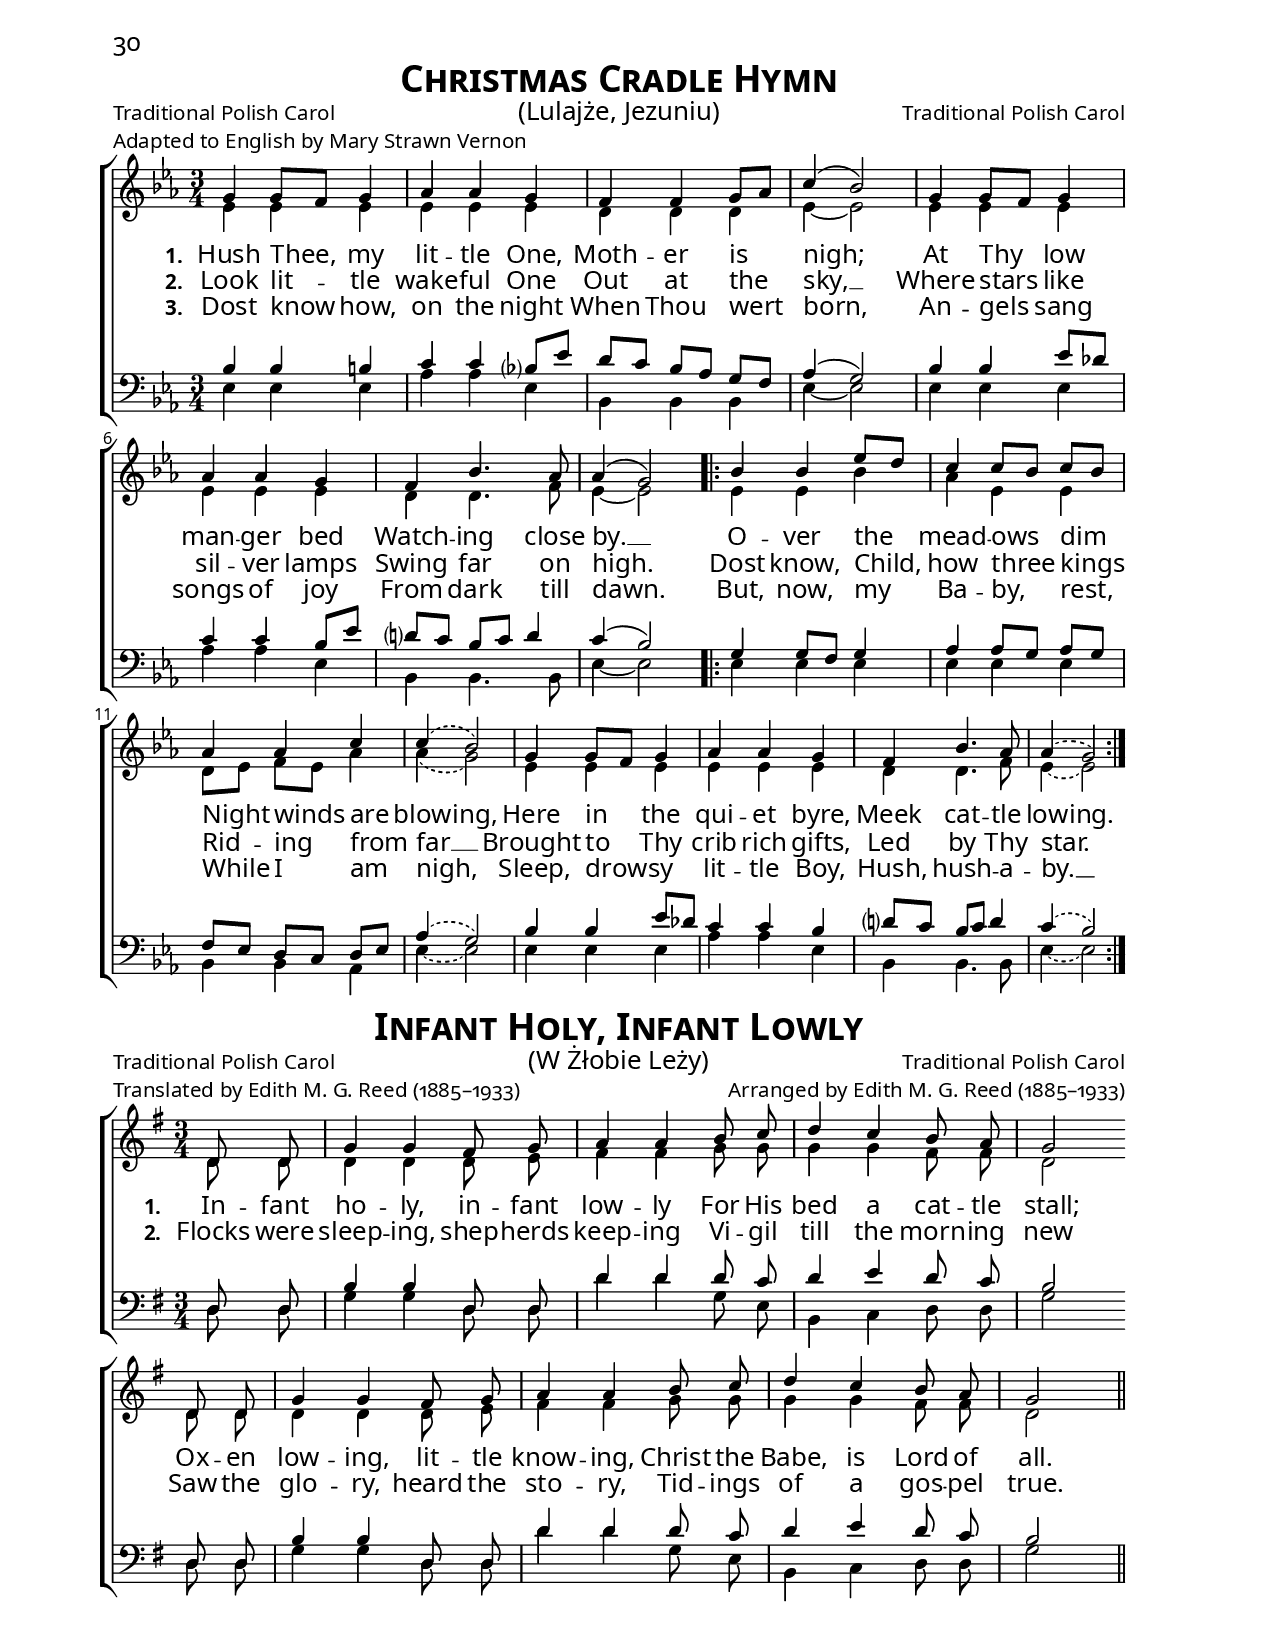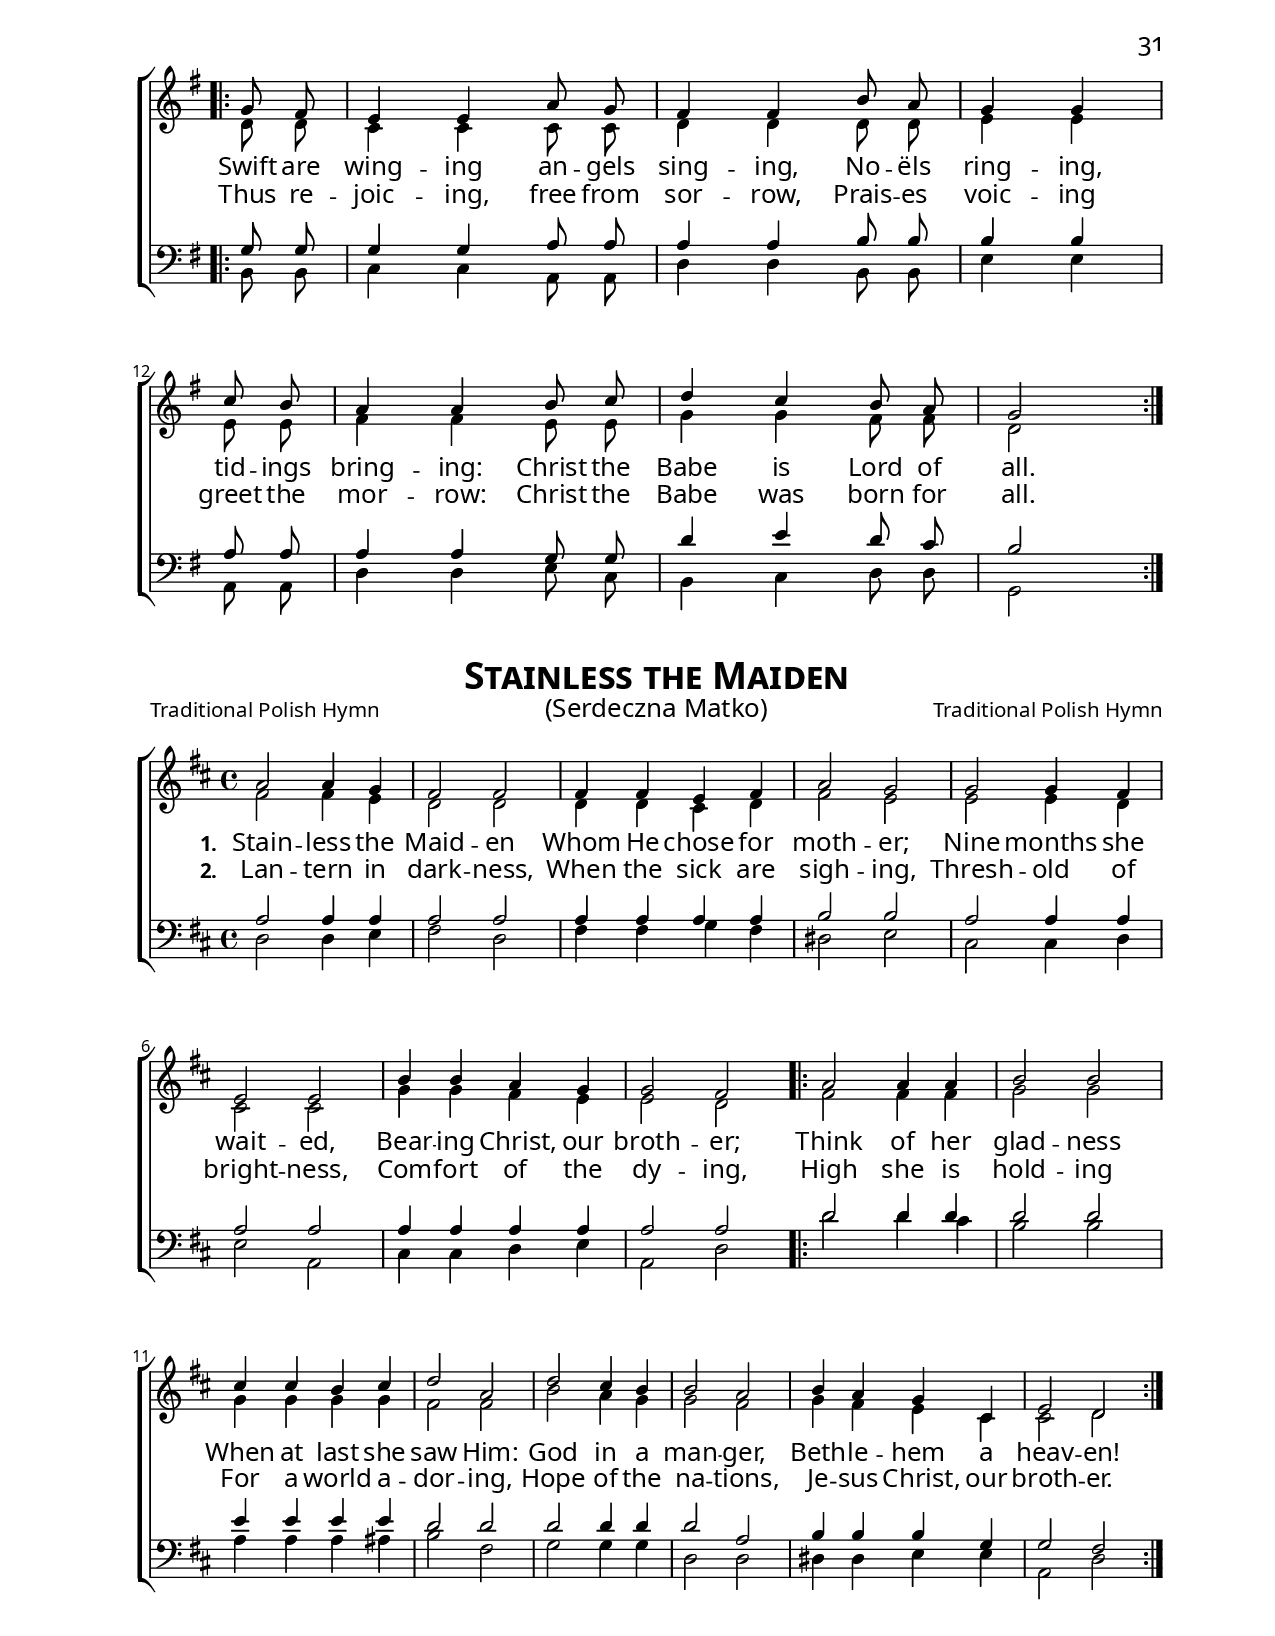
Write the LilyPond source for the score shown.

\version "2.14.2"
\include "util.ly"
\header {
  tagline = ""
}
\paper {
  print-all-headers = ##t
  paper-height = 11\in
  paper-width = 8.5\in
  indent = 0\in
  %system-system-spacing = #'((basic-distance . 10) (padding . 0))
  %system-system-spacing =
  %  #'((basic-distance . 0)
  %     (minimum-distance . 0)
  %     (padding . -0.35)
  %     (stretchability . 100))
  score-markup-spacing =
    #'((basic-distance . 2)
       (minimum-distance . 0)
       (padding . 0)
       (stretchability . 50))
  system-system-spacing =
    #'((basic-distance . 0)
       (minimum-distance . 0)
       (padding . -10)
       (stretchability . 100))
  markup-system-spacing =
    #'((basic-distance . 0)
       (minimum-distance . 0)
       (padding . 0)
       (stretchability . 0))
  % last-bottom-spacing =
  %   #'((basic-distance . 0)
  %      (minimum-distance . 0)
  %      (padding . 0)
  %      (stretchability . 0))
  ragged-last-bottom = ##f
  ragged-bottom = ##f
  two-sided = ##t
  inner-margin = 1\in
  outer-margin = 0.75\in
  top-margin = 0.26\in
  bottom-margin = 0.25\in
  first-page-number = #30
  print-first-page-number = ##t
  scoreTitleMarkup = \markup { \column {
    %\on-the-fly \print-all-headers { \bookTitleMarkup \hspace #1 }
    \fill-line {
      \null
      \fontsize #4 \bold \fromproperty #'header:title
      \null
    }
    \fill-line {
      \fromproperty #'header:poet
      \fontsize #4 \bold \fromproperty #'header:subtitle
      \fromproperty #'header:composer
    }
    \fill-line {
      \fromproperty #'header:meter
      \null
      \fromproperty #'header:arranger
    }
  }
  }

  headerLine = ""
  oddHeaderMarkup = \markup\fill-line{
     \override #'(font-name . "Garamond Premier Pro")\abs-fontsize #12.5
     \combine 
        \fill-line{"" \on-the-fly #print-page-number-check-first
        \oldStylePageNum""
        }
        \fill-line{\headerLine}
  }
  evenHeaderMarkup = \markup {
     \override #'(font-name . "Garamond Premier Pro")\abs-fontsize #12.5
     \combine
        \on-the-fly #print-page-number-check-first
        \oldStylePageNum""
        \fill-line{\headerLine}
  }
}
#(set-global-staff-size 18) \paper{ #(define fonts (make-pango-font-tree "Garamond Premier Pro" "Garamond Premier Pro" "Garamond Premier Pro" (/ 18 20))) }
global = {
  \key ees \major
  \time 3/4
  \autoBeamOff
}

sopMusic = \relative c' {
  g'4 g8[ f] g4 |
  aes aes g |
  f f g8[ aes] |
  c4( bes2) |
  g4 g8[ f] g4 |
  
  aes aes g |
  f bes4. aes8 |
  aes4( g2) |
  \repeat volta 2 {
    bes4 bes ees8[ d] |
    c4 c8[ bes] c[ bes] |

    aes4 aes c |
    \slurDashed c( bes2) |
    g4 g8[ f] g4 |
    aes aes g |
    f bes4. aes8 |
    aes4( g2)
  }
}
sopWords = \lyricmode {
  
}

altoMusic = \relative c' {
  ees4 ees ees |
  ees ees ees |
  d d d |
  ees~ ees2 |

  ees4 ees ees |
  ees ees ees |
  d d4. f8 |
  ees4~ ees2 |

  \repeat volta 2 {
    ees4 ees bes' |
    aes ees ees |
    d8[ ees] f[ ees] aes4 |
    \slurDashed aes( g2) |

    ees4 ees ees |
    ees ees ees |
    d d4. f8 |
    \tieDashed ees4~ ees2 |
  }
}
altoWords = \lyricmode {
  \dropLyricsV
  \set stanza = "1. "

  Hush Thee, my lit -- tle One,
  Moth -- er is nigh;
  At Thy low man -- ger bed
  Watch -- ing close by. __
  O -- ver the mead -- ows dim
\set ignoreMelismata = ##t
   \once \override LyricText.self-alignment-X = #LEFT Night
   \once \override LyricText.self-alignment-X = #LEFT winds 
   \once \override LyricText.self-alignment-X = #LEFT are blow -- ing,
\unset ignoreMelismata
  Here in the qui -- et byre,
\set ignoreMelismata = ##t
  Meek cat -- tle low -- ing.
}
altoWordsII = \lyricmode {
%\markup\italic
  \dropLyricsV
  \set stanza = "2. "

  Look lit -- tle wake -- ful One
  Out at the sky, __
  Where stars like sil -- ver lamps
  Swing far on high.
  Dost know, Child, how three kings
  \once \override LyricText.self-alignment-X = #LEFT Rid --
  \once \override LyricText.self-alignment-X = #LEFT ing
  \once \override LyricText.self-alignment-X = #LEFT from far __
  Brought to Thy crib rich gifts,
  Led by Thy star.
}
altoWordsIII = \lyricmode {
  \dropLyricsV
  \set stanza = "3. "

  Dost know how, on the night
  When Thou wert born,
  An -- gels sang songs of joy
  From dark till dawn.
  But, now, my Ba -- by, rest,
  \once \override LyricText.self-alignment-X = #LEFT While
  \once \override LyricText.self-alignment-X = #LEFT I
  \once \override LyricText.self-alignment-X = #LEFT am nigh,
  Sleep, drow -- sy lit -- tle Boy,
  Hush, hush -- a -- by. __
}
altoWordsIV = \lyricmode {
  \set stanza = "4. "
  \set ignoreMelismata = ##t
}
altoWordsV = \lyricmode {
  \set stanza = "5. "
  \set ignoreMelismata = ##t
}
altoWordsVI = \lyricmode {
  \set stanza = "6. "
  \set ignoreMelismata = ##t
}
tenorMusic = \relative c' {
  bes4 bes b |
  c c bes?8[ ees] |
  d[ c] bes[ aes] g[ f] |
  aes4( g2) |

  bes4 bes ees8[ des] |
  c4 c bes8[ ees] |
  d?[ c] bes[ c] d4 |
  c( bes2) |

  \repeat volta 2 {
    g4 g8[ f] g4 |
    aes aes8[ g] aes[ g] |
    f[ ees] d[ c] d[ ees] |
    \slurDashed aes4( g2) |

    bes4 bes ees8[ des] |
    c4 c bes |
    d?8[ c] bes[ c] d4 |
    c( bes2) |
  }
}
tenorWords = \lyricmode {

}

bassMusic = \relative c {
  ees4 ees ees |
  aes aes ees |
  bes bes bes |
  ees~ ees2 |

  ees4 ees ees |
  aes aes ees |
  bes bes4. bes8 |
  ees4~ ees2 |

  \repeat volta 2 {
    ees4 ees ees |
    ees ees ees |
    bes bes aes |
    \tieDashed ees'~ ees2 |
    
    ees4 ees ees |
    aes aes ees |
    bes bes4. bes8 |
    ees4~ ees2 |
  }
}
bassWords = \lyricmode {

}

pianoRH = \relative c' {
  
}
pianoLH = \relative c' {
  
}

\score {
  <<
   \new ChoirStaff <<
    \new Staff = women <<
      \new Voice = "sopranos" { \voiceOne << \global \sopMusic >> }
      \new Voice = "altos" { \voiceTwo << \global \altoMusic >> }
    >>
    \new Lyrics \with { alignAboveContext = "women" \override VerticalAxisGroup #'nonstaff-relatedstaff-spacing = #'((basic-distance . 1))} \lyricsto "sopranos" \sopWords
   \new Staff = men <<
      \clef bass
      \new Voice = "tenors" { \voiceOne << \global \tenorMusic >> }
      \new Voice = "basses" { \voiceTwo << \global \bassMusic >> }
    >>
    \new Lyrics = "altosVI"  \with { alignBelowContext = "women" } \lyricsto "sopranos" \altoWordsVI
    \new Lyrics = "altosV"  \with { alignBelowContext = "women" } \lyricsto "sopranos" \altoWordsV
    \new Lyrics = "altosIV"  \with { alignBelowContext = "women" } \lyricsto "sopranos" \altoWordsIV
    \new Lyrics = "altosIII"  \with { alignBelowContext = "women" } \lyricsto "sopranos" \altoWordsIII
    \new Lyrics = "altosII"  \with { alignBelowContext = "women" } \lyricsto "sopranos" \altoWordsII
    \new Lyrics = "altos"  \with { alignBelowContext = "women" } \lyricsto "sopranos" \altoWords
    \new Lyrics \with { alignAboveContext = "men" \override VerticalAxisGroup #'nonstaff-relatedstaff-spacing = #'((basic-distance . 1)) } \lyricsto "tenors" \tenorWords
    \new Lyrics \with { alignBelowContext = "men" \override VerticalAxisGroup #'nonstaff-relatedstaff-spacing = #'((basic-distance . 1)) } \lyricsto "basses" \bassWords
  >>
%    \new PianoStaff << \new Staff { \new Voice { \pianoRH } } \new Staff { \clef "bass" \pianoLH } >>
  >>
  \layout {
  \context {
    \Lyrics
    \override LyricText #'font-size = #2
  }
    \context {
      \Score
      %\override SpacingSpanner #'base-shortest-duration = #(ly:make-moment 1 8)
      %\override SpacingSpanner #'common-shortest-duration = #(ly:make-moment 1 4)
    }
    \context {
      % Remove all empty staves
      % \Staff \RemoveEmptyStaves \override VerticalAxisGroup #'remove-first = ##t
    }
    \context {
      \Lyrics
      \override LyricText #'X-offset = #center-on-word
    }
  }
  \header {
    title = \markup{\override #'(font-name . "Garamond Premier Pro Semibold"){ \abs-fontsize #18 \smallCapsOldStyle"Christmas Cradle Hymn"}}
    subtitle = \markup{\override #'(font-name . "Garamond Premier Pro"){ \abs-fontsize #12.5 "(Lulajże, Jezuniu)"}}
    poet = \markup\oldStyleNum"Traditional Polish Carol"
    meter = \markup\oldStyleNum"Adapted to English by Mary Strawn Vernon"
    composer = \markup\oldStyleNum"Traditional Polish Carol"
    % arranger = \markup\oldStyleNum"Arranged by Edith M. G. Reed (1885–1933)"
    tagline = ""
  }
}

























global = {
  \key g \major
  \time 3/4
  \autoBeamOff
}

sopMusic = \relative c' {
\repeat unfold 2 {
  \partial 4 d8 d |
  g4 g fis8 g |
  a4 a b8 c |
  d4 c b8  a |
  g2 \break
}
\pageBreak
\repeat volta 2 {
  \partial 4 g8 fis |
  e4 e a8 g |
  fis4 fis b8 a |
  \partial 2 g4 g | \break

  \partial 4 c8 b |
  a4 a b8 c |
  d4 c b8 a |
  g2 
}
}
sopWords = \lyricmode {
  
}

altoMusic = \relative c' {
\repeat unfold 2 {
  d8 d |
  d4 d d8 e |
  fis4 fis g8 g |
  g4 g fis8 fis |
  d2
}

\repeat volta 2 {
    d8 d |
    c4 c c8 c |
    d4 d d8 d
    e4 e

    e8 e |
    fis4 fis e8 e |
    g4 g fis8 fis |
    d2 
  }
}
altoWords = \lyricmode {
  \dropLyricsV
  \set stanza = "1. "
  In -- fant ho -- ly, in -- fant low -- ly
  For His bed a cat -- tle stall;
  Ox -- en low -- ing, lit -- tle know -- ing,
  Christ the Babe, is Lord of all.
  Swift are wing -- ing an -- gels sing -- ing,
  No -- ëls ring -- ing,
  tid -- ings bring -- ing:
  Christ the Babe is Lord of all.
}
altoWordsII = \lyricmode {
  \dropLyricsV
%\markup\italic
  \set stanza = "2. "
Flocks were sleep -- ing, shep -- herds keep -- ing
Vi -- gil till the morn -- ing new
Saw the glo -- ry, heard the sto -- ry,
Tid -- ings of a gos -- pel true.
Thus re -- joic -- ing, free from sor -- row,
Prais -- es voic -- ing greet the mor -- row:
Christ the Babe was born for all.
}
altoWordsIII = \lyricmode {
  \set stanza = "3. "
  \set ignoreMelismata = ##t
}
altoWordsIV = \lyricmode {
  \set stanza = "4. "
  \set ignoreMelismata = ##t
}
altoWordsV = \lyricmode {
  \set stanza = "5. "
  \set ignoreMelismata = ##t
}
altoWordsVI = \lyricmode {
  \set stanza = "6. "
  \set ignoreMelismata = ##t
}
tenorMusic = \relative c {
  \repeat unfold 2{
    d8 d |
    b'4 b d,8 d |
    d'4 d d8 c |
    d4 e d8 c |
    b2
  }
  \repeat volta 2 {
    g8 g |
    g4 g a8 a |
    a4 a b8 b 
    b4 b a8 a |
    a4 a g8 g8 |
    d'4 e d8 c |
    b2 
  }
}
tenorWords = \lyricmode {

}

bassMusic = \relative c {
  \repeat unfold 2 {
    d8 d |
    g4 g d8 d |
    d'4 d g,8 e |
    b4 c d8 d |
    g2
  }

  \repeat volta 2 {
    b,8 b |
    c4 c a8 a |
    d4 d b8 b
    e4 e

    a,8 a |
    d4 d e8 c |
    b4 c d8 d |
    g,2
  }
}
bassWords = \lyricmode {

}

pianoRH = \relative c' {
  
}
pianoLH = \relative c' {
  
}

\score {
  <<
   \new ChoirStaff <<
    \new Staff = women <<
      \new Voice = "sopranos" { \voiceOne << \global \sopMusic >> }
      \new Voice = "altos" { \voiceTwo << \global \altoMusic >> }
    >>
    \new Lyrics \with { alignAboveContext = "women" \override VerticalAxisGroup #'nonstaff-relatedstaff-spacing = #'((basic-distance . 1))} \lyricsto "sopranos" \sopWords
    \new Lyrics = "altosVI"  \with { alignBelowContext = "women" } \lyricsto "altos" \altoWordsVI
    \new Lyrics = "altosV"  \with { alignBelowContext = "women" } \lyricsto "altos" \altoWordsV
    \new Lyrics = "altosIV"  \with { alignBelowContext = "women" } \lyricsto "altos" \altoWordsIV
    \new Lyrics = "altosIII"  \with { alignBelowContext = "women" } \lyricsto "altos" \altoWordsIII
    \new Lyrics = "altosII"  \with { alignBelowContext = "women" } \lyricsto "altos" \altoWordsII
    \new Lyrics = "altos"  \with { alignBelowContext = "women" \override VerticalAxisGroup #'nonstaff-relatedstaff-spacing = #'((basic-distance . 1))} \lyricsto "altos" \altoWords
   \new Staff = men <<
      \clef bass
      \new Voice = "tenors" { \voiceOne << \global \tenorMusic >> }
      \new Voice = "basses" { \voiceTwo << \global \bassMusic >> }
    >>
    \new Lyrics \with { alignAboveContext = "men" \override VerticalAxisGroup #'nonstaff-relatedstaff-spacing = #'((basic-distance . 1)) } \lyricsto "tenors" \tenorWords
    \new Lyrics \with { alignBelowContext = "men" \override VerticalAxisGroup #'nonstaff-relatedstaff-spacing = #'((basic-distance . 1)) } \lyricsto "basses" \bassWords
  >>
%    \new PianoStaff << \new Staff { \new Voice { \pianoRH } } \new Staff { \clef "bass" \pianoLH } >>
  >>
  \layout {
  \context {
    \Lyrics
    \override LyricText #'font-size = #2
  }
    \context {
      \Score
      %\override SpacingSpanner #'base-shortest-duration = #(ly:make-moment 1 8)
      %\override SpacingSpanner #'common-shortest-duration = #(ly:make-moment 1 4)
    }
    \context {
      % Remove all empty staves
      % \Staff \RemoveEmptyStaves \override VerticalAxisGroup #'remove-first = ##t
    }
    \context {
      \Lyrics
      \override LyricText #'X-offset = #center-on-word
    }
  }
  \header {
    title = \markup{\override #'(font-name . "Garamond Premier Pro Semibold"){ \abs-fontsize #18 \smallCapsOldStyle"Infant Holy, Infant Lowly"}}
    subtitle = \markup{\override #'(font-name . "Garamond Premier Pro"){ \abs-fontsize #12.5 "(W Żłobie Leży)"}}
    poet = \markup\oldStyleNum"Traditional Polish Carol"
    meter = \markup\oldStyleNum"Translated by Edith M. G. Reed (1885–1933)"
    composer = \markup\oldStyleNum"Traditional Polish Carol"
    arranger = \markup\oldStyleNum"Arranged by Edith M. G. Reed (1885–1933)"
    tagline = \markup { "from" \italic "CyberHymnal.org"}
  }
}

























global = {
  \key d \major
  \time 4/4
  \autoBeamOff
}

sopMusic = \relative c' {
  a'2 a4 g |
  fis2 fis |
  fis4 fis e fis |
  a2 g |
  g g4 fis |
  e2 e |
  b'4 b a g |
  g2 fis |

  \repeat volta 2 {
    a2 a4 a |
    b2 b |
    cis4 cis b cis |
    d2 a |
    d cis4 b |
    b2 a |
    b4 a g cis, |
    e2 d
  }
}
sopWords = \lyricmode {
}

altoMusic = \relative c' {
  fis2 fis4 e |
  d2 d |
  d4 d cis d |
  fis2 e |
  e e4 d |
  cis2 cis |
  g'4 g fis e |
  e2 d |

  \repeat volta 2 {
    fis fis4 fis |
    g2 g |
    g4 g g g |
    fis2 fis |
    b a4 g |
    g2 fis |
    g4 fis e cis |
    cis2 d
  }
}
altoWords = \lyricmode {
  \dropLyricsV
  \set stanza = "1. "

  Stain -- less the Maid -- en
  Whom He chose for moth -- er;
  Nine months she wait -- ed,
  Bear -- ing Christ, our broth -- er;
  Think of her glad -- ness
  When at last she saw Him:
  God in a man -- ger,
  Beth -- le -- hem a heav -- en!
}
altoWordsII = \lyricmode {
  \dropLyricsV
  \set stanza = "2. "

  Lan -- tern in dark -- ness,
  When the sick are sigh -- ing,
  Thresh -- old of bright -- ness,
  Com -- fort of the dy -- ing,
  High she is hold -- ing
  For a world a -- dor -- ing,
  Hope of the na -- tions,
  Je -- sus Christ, our broth -- er.
}
altoWordsIII = \lyricmode {
  \set stanza = "3. "
  \set ignoreMelismata = ##t
}
altoWordsIV = \lyricmode {
  \set stanza = "4. "
  \set ignoreMelismata = ##t
}
altoWordsV = \lyricmode {
  \set stanza = "5. "
  \set ignoreMelismata = ##t
}
altoWordsVI = \lyricmode {
  \set stanza = "6. "
  \set ignoreMelismata = ##t
}
tenorMusic = \relative c' {
  a2 a4 a |
  a2 a |
  a4 a a a |
  b2 b |
  a a4 a |
  a2 a |
  a4 a a a |
  a2 a |

  \repeat volta 2 {
    d2 d4 d |
    d2 d |
    e4 e e e |
    d2 d |
    d2 d4 d |
    d2 a |
    b4 b b g |
    g2 fis
  }
}
tenorWords = \lyricmode {

}

bassMusic = \relative c {
  d2 d4 e |
  fis2 d |
  fis4 fis g fis |
  dis2 e |
  cis cis4 d |
  e2 a, |
  cis4 cis d e |
  a,2 d |

  \repeat volta 2 {
    d' d4 cis |
    b2 b |
    a4 a a ais |
    b2 fis |
    g g4 g |
    d2 d |
    dis4 dis e e |
    a,2 d
  }
}
bassWords = \lyricmode {

}

pianoRH = \relative c' {
  
}
pianoLH = \relative c' {
  
}

\score {
  <<
   \new ChoirStaff <<
    \new Staff = women <<
      \new Voice = "sopranos" { \voiceOne << \global \sopMusic >> }
      \new Voice = "altos" { \voiceTwo << \global \altoMusic >> }
    >>
    \new Lyrics \with { alignAboveContext = "women" \override VerticalAxisGroup #'nonstaff-relatedstaff-spacing = #'((basic-distance . 1))} \lyricsto "sopranos" \sopWords
    \new Lyrics = "altosVI"  \with { alignBelowContext = "women" } \lyricsto "sopranos" \altoWordsVI
    \new Lyrics = "altosV"  \with { alignBelowContext = "women" } \lyricsto "sopranos" \altoWordsV
    \new Lyrics = "altosIV"  \with { alignBelowContext = "women" } \lyricsto "sopranos" \altoWordsIV
    \new Lyrics = "altosIII"  \with { alignBelowContext = "women" } \lyricsto "sopranos" \altoWordsIII
    \new Lyrics = "altosII"  \with { alignBelowContext = "women" } \lyricsto "sopranos" \altoWordsII
    \new Lyrics = "altos"  \with { alignBelowContext = "women" \override VerticalAxisGroup #'nonstaff-relatedstaff-spacing = #'((basic-distance . 1))} \lyricsto "sopranos" \altoWords
   \new Staff = men <<
      \clef bass
      \new Voice = "tenors" { \voiceOne << \global \tenorMusic >> }
      \new Voice = "basses" { \voiceTwo << \global \bassMusic >> }
    >>
    \new Lyrics \with { alignAboveContext = "men" \override VerticalAxisGroup #'nonstaff-relatedstaff-spacing = #'((basic-distance . 1)) } \lyricsto "tenors" \tenorWords
    \new Lyrics \with { alignBelowContext = "men" \override VerticalAxisGroup #'nonstaff-relatedstaff-spacing = #'((basic-distance . 1)) } \lyricsto "basses" \bassWords
  >>
%    \new PianoStaff << \new Staff { \new Voice { \pianoRH } } \new Staff { \clef "bass" \pianoLH } >>
  >>
  \layout {
  \context {
    \Lyrics
    \override LyricText #'font-size = #2
  }
    \context {
      \Score
      %\override SpacingSpanner #'base-shortest-duration = #(ly:make-moment 1 8)
      %\override SpacingSpanner #'common-shortest-duration = #(ly:make-moment 1 4)
    }
    \context {
      % Remove all empty staves
      % \Staff \RemoveEmptyStaves \override VerticalAxisGroup #'remove-first = ##t
    }
    \context {
      \Lyrics
      \override LyricText #'X-offset = #center-on-word
    }
  }
  \header {
    title = \markup{\override #'(font-name . "Garamond Premier Pro Semibold"){ \abs-fontsize #18 \smallCapsOldStyle"Stainless the Maiden"}}
    subtitle = \markup{\override #'(font-name . "Garamond Premier Pro"){ \abs-fontsize #12.5 "(Serdeczna Matko)"}}
    poet = \markup\oldStyleNum"Traditional Polish Hymn"
    %meter = \markup\oldStyleNum"Translated by ??? (1885–1933)"
    composer = \markup\oldStyleNum"Traditional Polish Hymn"
    %arranger = \markup\oldStyleNum"Arranged by ??? (1885–1933)"
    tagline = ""
  }
}
